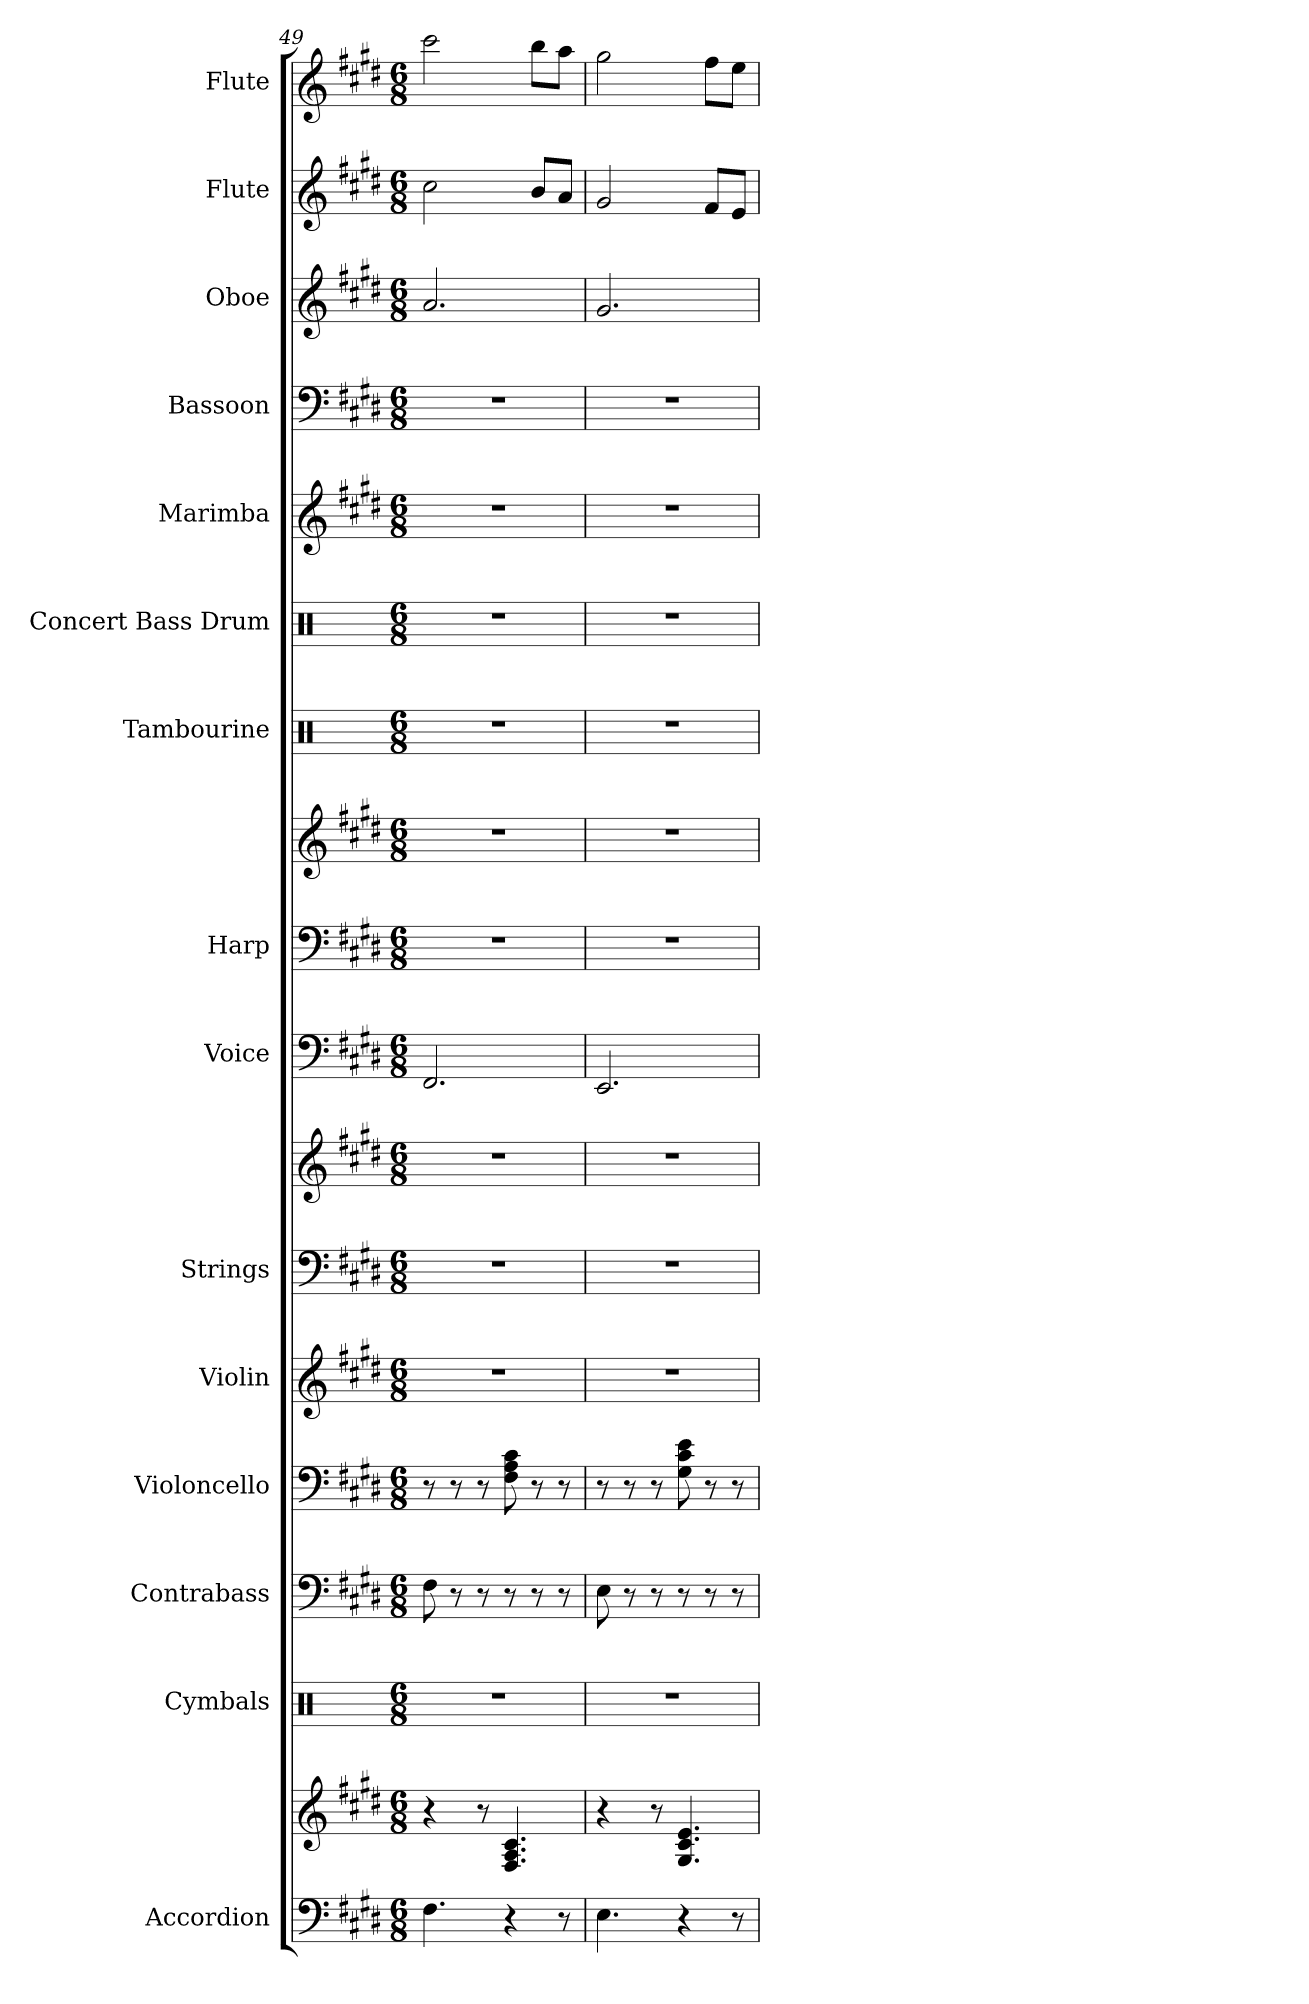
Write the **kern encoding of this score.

**kern	**kern	**kern	**kern	**kern	**kern	**kern	**kern	**kern	**kern	**kern	**kern	**kern	**kern	**kern	**kern	**kern	**kern
*part15	*part15	*part14	*part13	*part12	*part11	*part10	*part10	*part9	*part8	*part8	*part7	*part6	*part5	*part4	*part3	*part2	*part1
*staff18	*staff17	*staff16	*staff15	*staff14	*staff13	*staff12	*staff11	*staff10	*staff9	*staff8	*staff7	*staff6	*staff5	*staff4	*staff3	*staff2	*staff1
*I"Accordion	*	*I"Cymbals	*I"Contrabass	*I"Violoncello	*I"Violin	*I"Strings	*	*I"Voice	*I"Harp	*	*I"Tambourine	*I"Concert Bass Drum	*I"Marimba	*I"Bassoon	*I"Oboe	*I"Flute	*I"Flute
*I'Acc.	*	*I'Cym.	*I'Cb.	*I'Vc.	*I'Vln.	*I'St.	*	*I'Vo.	*I'Hrp.	*	*I'Tamb.	*I'Con. BD	*I'Mrm.	*I'Bsn.	*I'Ob.	*I'Fl.	*I'Fl.
!!LO:LB:g=z
*clefF4	*clefG2	*clefX	*clefF4	*clefF4	*clefG2	*clefF4	*clefG2	*clefF4	*clefF4	*clefG2	*clefX	*clefX	*clefG2	*clefF4	*clefG2	*clefG2	*clefG2
*	*	*	*ITrd7c12	*	*	*	*	*	*	*	*	*	*	*	*	*	*
*k[f#c#g#d#]	*k[f#c#g#d#]	*k[]	*k[f#c#g#d#]	*k[f#c#g#d#]	*k[f#c#g#d#]	*k[f#c#g#d#]	*k[f#c#g#d#]	*k[f#c#g#d#]	*k[f#c#g#d#]	*k[f#c#g#d#]	*k[]	*k[]	*k[f#c#g#d#]	*k[f#c#g#d#]	*k[f#c#g#d#]	*k[f#c#g#d#]	*k[f#c#g#d#]
*M6/8	*M6/8	*M6/8	*M6/8	*M6/8	*M6/8	*M6/8	*M6/8	*M6/8	*M6/8	*M6/8	*M6/8	*M6/8	*M6/8	*M6/8	*M6/8	*M6/8	*M6/8
=49	=49	=49	=49	=49	=49	=49	=49	=49	=49	=49	=49	=49	=49	=49	=49	=49	=49
4.F#\	4r	2.r	8FF#\	8r	2.r	2.r	2.r	2.FF#/	2.r	2.r	2.r	2.r	2.r	2.r	2.a/	2cc#\	2ccc#\
.	.	.	8r	8r	.	.	.	.	.	.	.	.	.	.	.	.	.
.	8r	.	8r	8r	.	.	.	.	.	.	.	.	.	.	.	.	.
4r	4.F#/ 4.A/ 4.c#/	.	8r	8F#\ 8A\ 8c#\	.	.	.	.	.	.	.	.	.	.	.	.	.
.	.	.	8r	8r	.	.	.	.	.	.	.	.	.	.	.	8b/L	8bb\L
8r	.	.	8r	8r	.	.	.	.	.	.	.	.	.	.	.	8a/J	8aa\J
=50	=50	=50	=50	=50	=50	=50	=50	=50	=50	=50	=50	=50	=50	=50	=50	=50	=50
4.E\	4r	2.r	8EE\	8r	2.r	2.r	2.r	2.EE/	2.r	2.r	2.r	2.r	2.r	2.r	2.g#/	2g#/	2gg#\
.	.	.	8r	8r	.	.	.	.	.	.	.	.	.	.	.	.	.
.	8r	.	8r	8r	.	.	.	.	.	.	.	.	.	.	.	.	.
4r	4.G#/ 4.c#/ 4.e/	.	8r	8G#\ 8c#\ 8e\	.	.	.	.	.	.	.	.	.	.	.	.	.
.	.	.	8r	8r	.	.	.	.	.	.	.	.	.	.	.	8f#/L	8ff#\L
8r	.	.	8r	8r	.	.	.	.	.	.	.	.	.	.	.	8e/J	8ee\J
=	=	=	=	=	=	=	=	=	=	=	=	=	=	=	=	=	=
*-	*-	*-	*-	*-	*-	*-	*-	*-	*-	*-	*-	*-	*-	*-	*-	*-	*-
